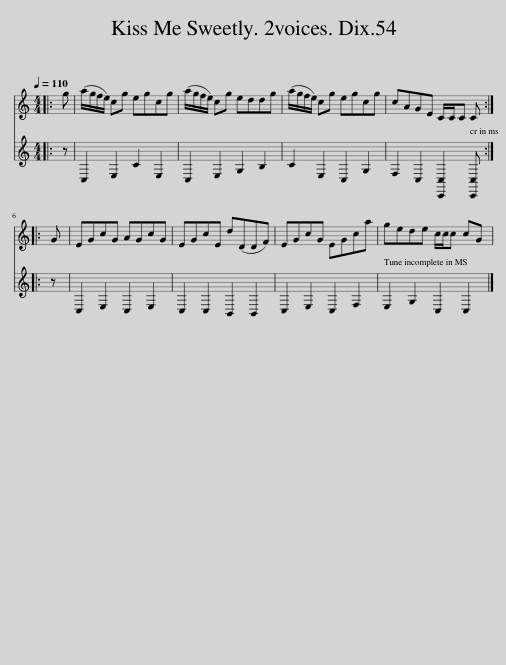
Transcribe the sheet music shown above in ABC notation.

X:1
%%score 1 2
L:1/8
Q:1/4=110
M:4/4
I:linebreak $
K:C
V:1 treble
V:2 treble
V:1
|: g | (a/g/f/e/) cg egcg | (a/g/f/e/) cg eddg | (a/g/f/e/) cg egcg | cAGE C/C/C C ::$ %5
 G | EGcG AGcG | EGcE d(DDF) | EGcG EGca | gede c/c/c cG | %10
V:2
|: z | C,2 E,2 C2 E,2 | C,2 E,2 G,2 B,2 | C2 E,2 C,2 G,2 | F,2 C,2 [C,,C,]2 [C,,C,] ::$ %5
 z | C,2 E,2 C,2 E,2 | C,2 C,2 B,,2 B,,2 | C,2 E,2 C,2 F,2 | E,2 G,2 C,2 C,2 | %10
